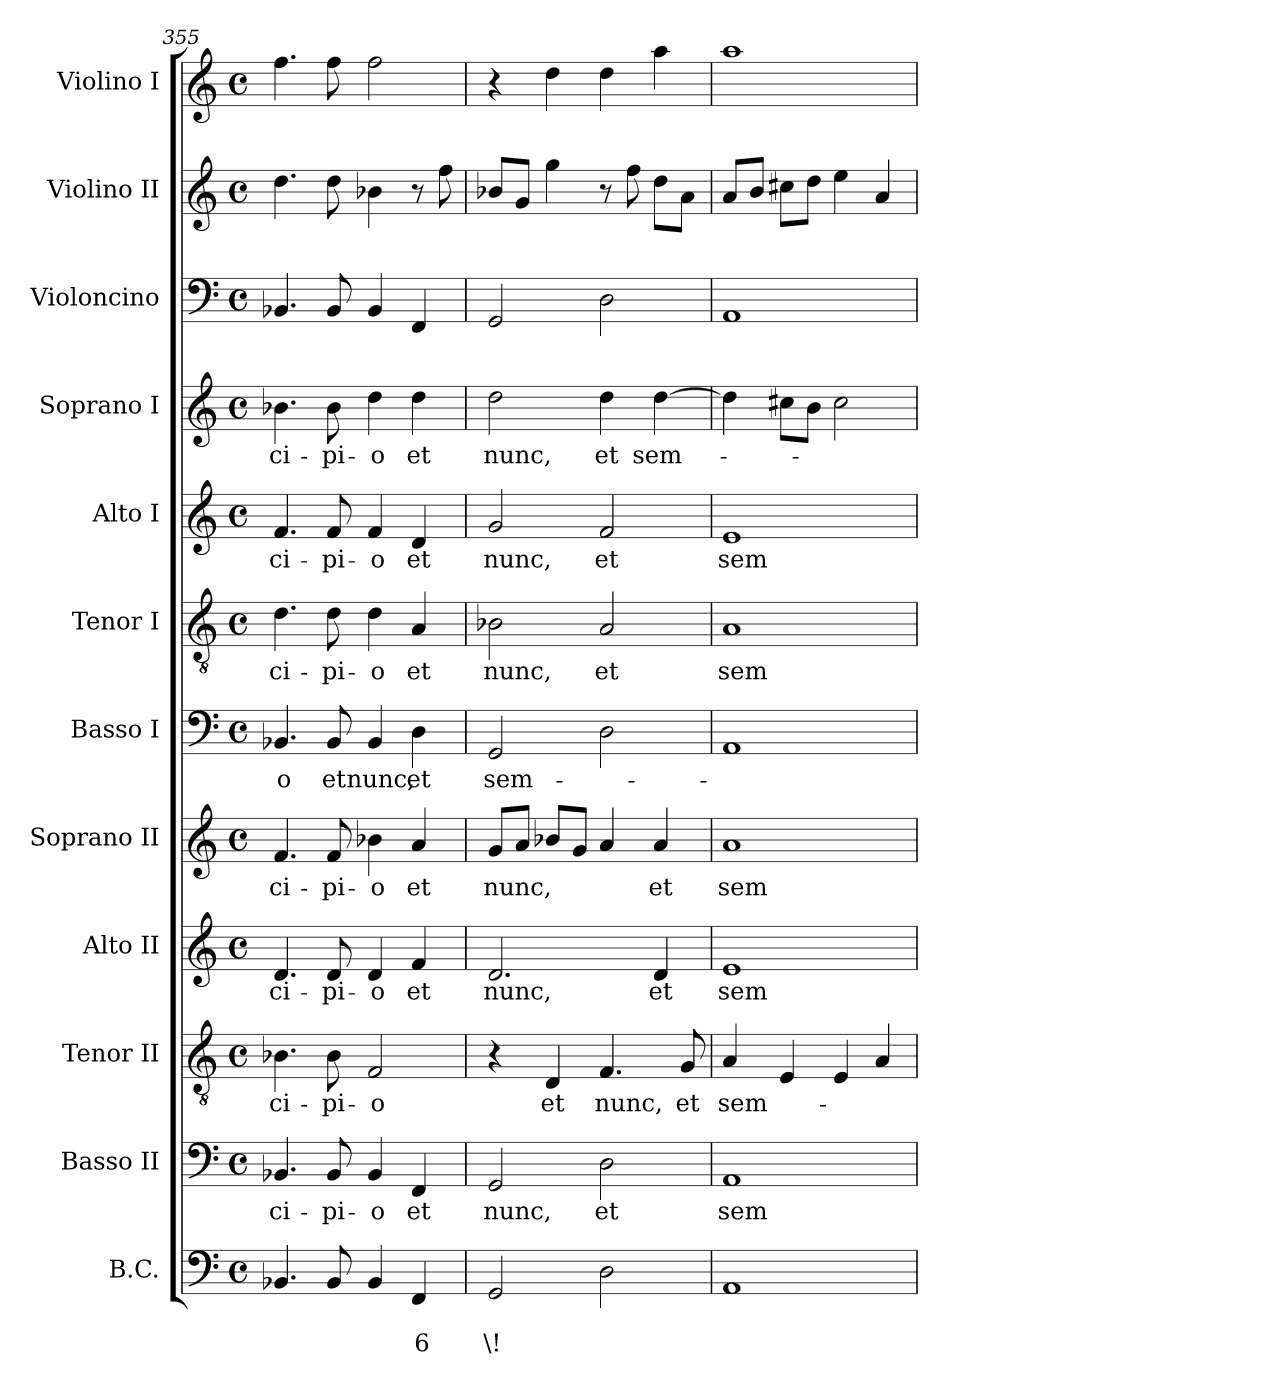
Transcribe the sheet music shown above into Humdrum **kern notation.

**kern	**text	**text	**kern	**text	**kern	**text	**kern	**text	**kern	**text	**kern	**text	**kern	**text	**kern	**text	**kern	**text	**kern	**kern	**kern
*part12	*part12	*part12	*part11	*part11	*part10	*part10	*part9	*part9	*part8	*part8	*part7	*part7	*part6	*part6	*part5	*part5	*part4	*part4	*part3	*part2	*part1
*staff12	*staff12	*staff12	*staff11	*staff11	*staff10	*staff10	*staff9	*staff9	*staff8	*staff8	*staff7	*staff7	*staff6	*staff6	*staff5	*staff5	*staff4	*staff4	*staff3	*staff2	*staff1
*I"B.C.	*	*	*I"Basso II	*	*I"Tenor II	*	*I"Alto II	*	*I"Soprano II	*	*I"Basso I	*	*I"Tenor I	*	*I"Alto I	*	*I"Soprano I	*	*I"Violoncino	*I"Violino II	*I"Violino I
*I'BC	*	*	*I'B 2	*	*I'T 2	*	*I'A 2	*	*I'S 2	*	*I'B 1	*	*I'T 1	*	*I'A 1	*	*I'S 1	*	*I'Vc.	*I'Vln. II	*I'Vln. I
*clefF4	*	*	*clefF4	*	*clefGv2	*	*clefG2	*	*clefG2	*	*clefF4	*	*clefGv2	*	*clefG2	*	*clefG2	*	*clefF4	*clefG2	*clefG2
*k[]	*	*	*k[]	*	*k[]	*	*k[]	*	*k[]	*	*k[]	*	*k[]	*	*k[]	*	*k[]	*	*k[]	*k[]	*k[]
*C:	*	*	*C:	*	*C:	*	*C:	*	*C:	*	*C:	*	*C:	*	*C:	*	*C:	*	*C:	*C:	*C:
*M4/4	*	*	*M4/4	*	*M4/4	*	*M4/4	*	*M4/4	*	*M4/4	*	*M4/4	*	*M4/4	*	*M4/4	*	*M4/4	*M4/4	*M4/4
*met(c)	*	*	*met(c)	*	*met(c)	*	*met(c)	*	*met(c)	*	*met(c)	*	*met(c)	*	*met(c)	*	*met(c)	*	*met(c)	*met(c)	*met(c)
=355	=355	=355	=355	=355	=355	=355	=355	=355	=355	=355	=355	=355	=355	=355	=355	=355	=355	=355	=355	=355	=355
!	!	!	!	!LO:LY:b	!	!	!	!	!	!	!	!	!	!	!	!	!	!	!	!	!
!	!	!	!	!	!	!LO:LY:b	!	!	!	!	!	!	!	!	!	!	!	!	!	!	!
!	!	!	!	!	!	!	!	!LO:LY:b	!	!	!	!	!	!	!	!	!	!	!	!	!
!	!	!	!	!	!	!	!	!	!	!LO:LY:b	!	!	!	!	!	!	!	!	!	!	!
!	!	!	!	!	!	!	!	!	!	!	!	!LO:LY:b	!	!	!	!	!	!	!	!	!
!	!	!	!	!	!	!	!	!	!	!	!	!	!	!LO:LY:b	!	!	!	!	!	!	!
!	!	!	!	!	!	!	!	!	!	!	!	!	!	!	!	!LO:LY:b	!	!	!	!	!
!	!	!	!	!	!	!	!	!	!	!	!	!	!	!	!	!	!	!LO:LY:b	!	!	!
4.BB-X/	.	.	4.BB-X/	-ci-	4.B-X\	-ci-	4.d/	-ci-	4.f/	-ci-	4.BB-X/	-o	4.d\	-ci-	4.f/	-ci-	4.b-X\	-ci-	4.BB-X/	4.dd\	4.ff\
!	!	!	!	!LO:LY:b	!	!	!	!	!	!	!	!	!	!	!	!	!	!	!	!	!
!	!	!	!	!	!	!LO:LY:b	!	!	!	!	!	!	!	!	!	!	!	!	!	!	!
!	!	!	!	!	!	!	!	!LO:LY:b	!	!	!	!	!	!	!	!	!	!	!	!	!
!	!	!	!	!	!	!	!	!	!	!LO:LY:b	!	!	!	!	!	!	!	!	!	!	!
!	!	!	!	!	!	!	!	!	!	!	!	!LO:LY:b	!	!	!	!	!	!	!	!	!
!	!	!	!	!	!	!	!	!	!	!	!	!	!	!LO:LY:b	!	!	!	!	!	!	!
!	!	!	!	!	!	!	!	!	!	!	!	!	!	!	!	!LO:LY:b	!	!	!	!	!
!	!	!	!	!	!	!	!	!	!	!	!	!	!	!	!	!	!	!LO:LY:b	!	!	!
8BB-/	.	.	8BB-/	-pi-	8B-\	-pi-	8d/	-pi-	8f/	-pi-	8BB-/	et	8d\	-pi-	8f/	-pi-	8b-\	-pi-	8BB-/	8dd\	8ff\
!	!	!	!	!LO:LY:b	!	!	!	!	!	!	!	!	!	!	!	!	!	!	!	!	!
!	!	!	!	!	!	!LO:LY:b	!	!	!	!	!	!	!	!	!	!	!	!	!	!	!
!	!	!	!	!	!	!	!	!LO:LY:b	!	!	!	!	!	!	!	!	!	!	!	!	!
!	!	!	!	!	!	!	!	!	!	!LO:LY:b	!	!	!	!	!	!	!	!	!	!	!
!	!	!	!	!	!	!	!	!	!	!	!	!LO:LY:b	!	!	!	!	!	!	!	!	!
!	!	!	!	!	!	!	!	!	!	!	!	!	!	!LO:LY:b	!	!	!	!	!	!	!
!	!	!	!	!	!	!	!	!	!	!	!	!	!	!	!	!LO:LY:b	!	!	!	!	!
!	!	!	!	!	!	!	!	!	!	!	!	!	!	!	!	!	!	!LO:LY:b	!	!	!
4BB-/	.	.	4BB-/	-o	2F/	-o	4d/	-o	4b-X\	-o	4BB-/	nunc,	4d\	-o	4f/	-o	4dd\	-o	4BB-/	4b-X\	2ff\
!	!	!LO:LY:b	!	!	!	!	!	!	!	!	!	!	!	!	!	!	!	!	!	!	!
!	!	!	!	!LO:LY:b	!	!	!	!	!	!	!	!	!	!	!	!	!	!	!	!	!
!	!	!	!	!	!	!	!	!LO:LY:b	!	!	!	!	!	!	!	!	!	!	!	!	!
!	!	!	!	!	!	!	!	!	!	!LO:LY:b	!	!	!	!	!	!	!	!	!	!	!
!	!	!	!	!	!	!	!	!	!	!	!	!LO:LY:b	!	!	!	!	!	!	!	!	!
!	!	!	!	!	!	!	!	!	!	!	!	!	!	!LO:LY:b	!	!	!	!	!	!	!
!	!	!	!	!	!	!	!	!	!	!	!	!	!	!	!	!LO:LY:b	!	!	!	!	!
!	!	!	!	!	!	!	!	!	!	!	!	!	!	!	!	!	!	!LO:LY:b	!	!	!
4FF/	.	6	4FF/	et	.	.	4f/	et	4a/	et	4D\	et	4A/	et	4d/	et	4dd\	et	4FF/	8r	.
.	.	.	.	.	.	.	.	.	.	.	.	.	.	.	.	.	.	.	.	8ff\	.
!!LO:PB:g=z
=356	=356	=356	=356	=356	=356	=356	=356	=356	=356	=356	=356	=356	=356	=356	=356	=356	=356	=356	=356	=356	=356
!	!	!LO:LY:b	!	!	!	!	!	!	!	!	!	!	!	!	!	!	!	!	!	!	!
!	!	!	!	!LO:LY:b	!	!	!	!	!	!	!	!	!	!	!	!	!	!	!	!	!
!	!	!	!	!	!	!	!	!LO:LY:b	!	!	!	!	!	!	!	!	!	!	!	!	!
!	!	!	!	!	!	!	!	!	!	!LO:LY:b	!	!	!	!	!	!	!	!	!	!	!
!	!	!	!	!	!	!	!	!	!	!	!	!LO:LY:b	!	!	!	!	!	!	!	!	!
!	!	!	!	!	!	!	!	!	!	!	!	!	!	!LO:LY:b	!	!	!	!	!	!	!
!	!	!	!	!	!	!	!	!	!	!	!	!	!	!	!	!LO:LY:b	!	!	!	!	!
!	!	!	!	!	!	!	!	!	!	!	!	!	!	!	!	!	!	!LO:LY:b	!	!	!
2GG/	.	\!	2GG/	nunc,	4r	.	2.d/	nunc,	8g/L	nunc,	2GG/	sem-	2B-X\	nunc,	2g/	nunc,	2dd\	nunc,	2GG/	8b-X/L	4r
.	.	.	.	.	.	.	.	.	8a/J	.	.	.	.	.	.	.	.	.	.	8g/J	.
!	!	!	!	!	!	!LO:LY:b	!	!	!	!	!	!	!	!	!	!	!	!	!	!	!
.	.	.	.	.	4D/	et	.	.	8b-X/L	.	.	.	.	.	.	.	.	.	.	4gg\	4dd\
.	.	.	.	.	.	.	.	.	8g/J	.	.	.	.	.	.	.	.	.	.	.	.
!	!	!	!	!LO:LY:b	!	!	!	!	!	!	!	!	!	!	!	!	!	!	!	!	!
!	!	!	!	!	!	!LO:LY:b	!	!	!	!	!	!	!	!	!	!	!	!	!	!	!
!	!	!	!	!	!	!	!	!	!	!	!	!	!	!LO:LY:b	!	!	!	!	!	!	!
!	!	!	!	!	!	!	!	!	!	!	!	!	!	!	!	!LO:LY:b	!	!	!	!	!
!	!	!	!	!	!	!	!	!	!	!	!	!	!	!	!	!	!	!LO:LY:b	!	!	!
2D\	.	.	2D\	et	4.F/	nunc,	.	.	4a/	.	2D\	.	2A/	et	2f/	et	4dd\	et	2D\	8r	4dd\
.	.	.	.	.	.	.	.	.	.	.	.	.	.	.	.	.	.	.	.	8ff\	.
!	!	!	!	!	!	!	!	!LO:LY:b	!	!	!	!	!	!	!	!	!	!	!	!	!
!	!	!	!	!	!	!	!	!	!	!LO:LY:b	!	!	!	!	!	!	!	!	!	!	!
!	!	!	!	!	!	!	!	!	!	!	!	!	!	!	!	!	!	!LO:LY:b	!	!	!
.	.	.	.	.	.	.	4d/	et	4a/	et	.	.	.	.	.	.	[4dd\	sem-	.	8dd\L	4aa\
!	!	!	!	!	!	!LO:LY:b	!	!	!	!	!	!	!	!	!	!	!	!	!	!	!
.	.	.	.	.	8G/	et	.	.	.	.	.	.	.	.	.	.	.	.	.	8a\J	.
=357	=357	=357	=357	=357	=357	=357	=357	=357	=357	=357	=357	=357	=357	=357	=357	=357	=357	=357	=357	=357	=357
*^	*	*	*	*	*	*	*	*	*	*	*	*	*	*	*	*	*	*	*	*	*
!	!	!	!	!	!LO:LY:b	!	!	!	!	!	!	!	!	!	!	!	!	!	!	!	!	!
!	!	!	!	!	!	!	!LO:LY:b	!	!	!	!	!	!	!	!	!	!	!	!	!	!	!
!	!	!	!	!	!	!	!	!	!LO:LY:b	!	!	!	!	!	!	!	!	!	!	!	!	!
!	!	!	!	!	!	!	!	!	!	!	!LO:LY:b	!	!	!	!	!	!	!	!	!	!	!
!	!	!	!	!	!	!	!	!	!	!	!	!	!	!	!LO:LY:b	!	!	!	!	!	!	!
!	!	!	!	!	!	!	!	!	!	!	!	!	!	!	!	!	!LO:LY:b	!	!	!	!	!
1AA	2ryy	.	.	1AA	sem-	4A/	sem-	1e	sem-	1a	sem-	1AA	.	1A	sem-	1e	sem-	4dd\]	.	1AA	8a/L	1aa
.	.	.	.	.	.	.	.	.	.	.	.	.	.	.	.	.	.	.	.	.	8b/J	.
.	.	.	.	.	.	4E/	.	.	.	.	.	.	.	.	.	.	.	8cc#X\L	.	.	8cc#X\L	.
.	.	.	.	.	.	.	.	.	.	.	.	.	.	.	.	.	.	8b\J	.	.	8dd\J	.
.	2ryy	.	.	.	.	4E/	.	.	.	.	.	.	.	.	.	.	.	2cc#\	.	.	4ee\	.
.	.	.	.	.	.	4A/	.	.	.	.	.	.	.	.	.	.	.	.	.	.	4a/	.
*v	*v	*	*	*	*	*	*	*	*	*	*	*	*	*	*	*	*	*	*	*	*	*
=	=	=	=	=	=	=	=	=	=	=	=	=	=	=	=	=	=	=	=	=	=
*-	*-	*-	*-	*-	*-	*-	*-	*-	*-	*-	*-	*-	*-	*-	*-	*-	*-	*-	*-	*-	*-
